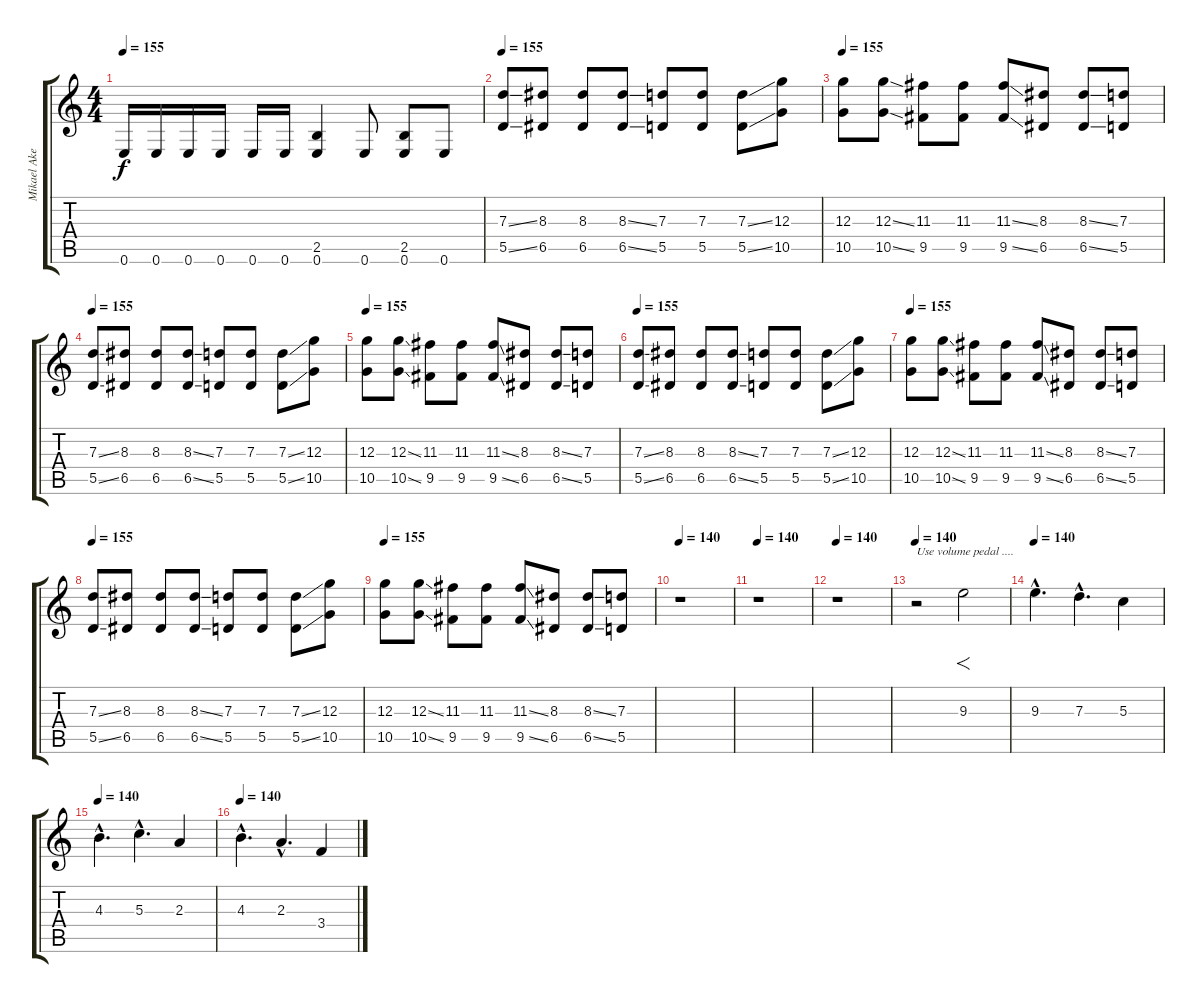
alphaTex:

\track ("Mikael Akerfeldt" "Mikael Ake") {instrument distortionguitar}
\staff {score tabs}
\tuning (E4 B3 G3 D3 A2 E2) {hide}
\ts (4 4)
\tempo 155
\clef g2
\ks c
0.6.16{dy f} 0.6.16 0.6.16 0.6.16 0.6.16 0.6.16 (2.5 0.6).4 0.6.8 (2.5 0.6).8 0.6.8 |
\tempo 155
(7.3{ss} 5.5{ss}).8{volume 14} (8.3 6.5).8 (8.3 6.5).8 (8.3{ss} 6.5{ss}).8 (7.3 5.5).8 (7.3 5.5).8 (7.3{ss} 5.5{ss}).8 (12.3 10.5).8 |
\tempo 155
(12.3 10.5).8 (12.3{ss} 10.5{ss}).8 (11.3 9.5).8 (11.3 9.5).8 (11.3{ss} 9.5{ss}).8 (8.3 6.5).8 (8.3{ss} 6.5{ss}).8 (7.3 5.5).8 |
\tempo 155
(7.3{ss} 5.5{ss}).8{volume 14} (8.3 6.5).8 (8.3 6.5).8 (8.3{ss} 6.5{ss}).8 (7.3 5.5).8 (7.3 5.5).8 (7.3{ss} 5.5{ss}).8 (12.3 10.5).8 |
\tempo 155
(12.3 10.5).8 (12.3{ss} 10.5{ss}).8 (11.3 9.5).8 (11.3 9.5).8 (11.3{ss} 9.5{ss}).8 (8.3 6.5).8 (8.3{ss} 6.5{ss}).8 (7.3 5.5).8 |
\tempo 155
(7.3{ss} 5.5{ss}).8{volume 14} (8.3 6.5).8 (8.3 6.5).8 (8.3{ss} 6.5{ss}).8 (7.3 5.5).8 (7.3 5.5).8 (7.3{ss} 5.5{ss}).8 (12.3 10.5).8 |
\tempo 155
(12.3 10.5).8 (12.3{ss} 10.5{ss}).8 (11.3 9.5).8 (11.3 9.5).8 (11.3{ss} 9.5{ss}).8 (8.3 6.5).8 (8.3{ss} 6.5{ss}).8 (7.3 5.5).8 |
\tempo 155
(7.3{ss} 5.5{ss}).8{volume 14} (8.3 6.5).8 (8.3 6.5).8 (8.3{ss} 6.5{ss}).8 (7.3 5.5).8 (7.3 5.5).8 (7.3{ss} 5.5{ss}).8 (12.3 10.5).8 |
\tempo 155
(12.3 10.5).8 (12.3{ss} 10.5{ss}).8 (11.3 9.5).8 (11.3 9.5).8 (11.3{ss} 9.5{ss}).8 (8.3 6.5).8 (8.3{ss} 6.5{ss}).8 (7.3 5.5).8 |
\tempo 140
r.1 |
\tempo 140
r.1 |
\tempo 140
r.1 |
\tempo 140
r.2{txt "Use volume pedal ...." volume 10} 9.3.2{f} |
\tempo 140
9.3{hac}.4{d volume 10} 7.3{hac}.4{d} 5.3.4 |
\tempo 140
4.3{hac}.4{d volume 10} 5.3{hac}.4{d} 2.3.4 |
\tempo 140
4.3{hac}.4{d volume 10} 2.3{hac}.4{d} 3.4.4
